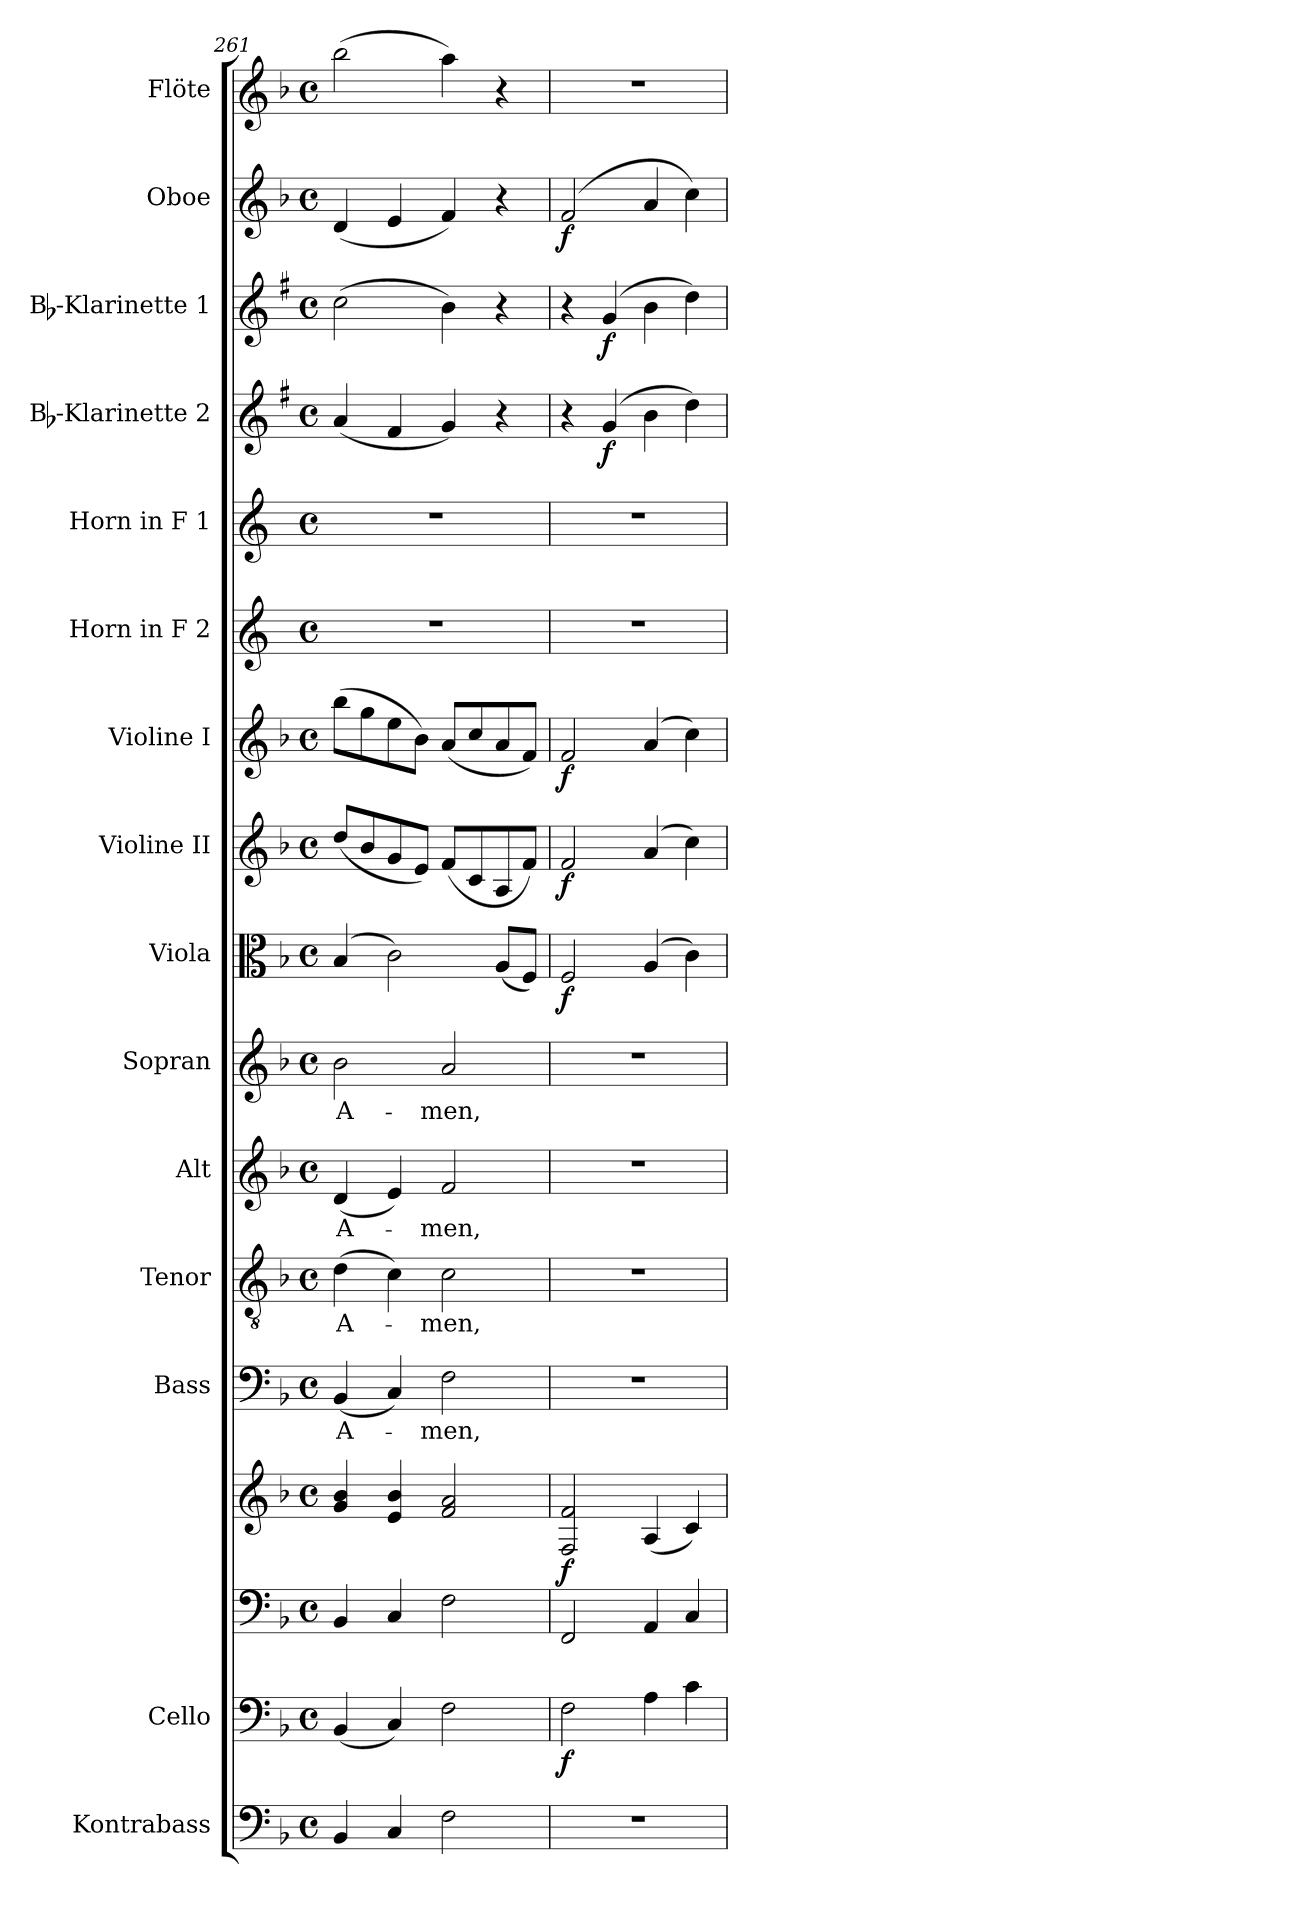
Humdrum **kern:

**kern	**kern	**dynam	**kern	**kern	**dynam	**kern	**text	**kern	**text	**kern	**text	**kern	**text	**kern	**dynam	**kern	**dynam	**kern	**dynam	**kern	**kern	**kern	**dynam	**kern	**dynam	**kern	**dynam	**kern
*part16	*part15	*part15	*part14	*part14	*part14	*part13	*part13	*part12	*part12	*part11	*part11	*part10	*part10	*part9	*part9	*part8	*part8	*part7	*part7	*part6	*part5	*part4	*part4	*part3	*part3	*part2	*part2	*part1
*staff17	*staff16	*staff16	*staff15	*staff14	*staff14/15	*staff13	*staff13	*staff12	*staff12	*staff11	*staff11	*staff10	*staff10	*staff9	*staff9	*staff8	*staff8	*staff7	*staff7	*staff6	*staff5	*staff4	*staff4	*staff3	*staff3	*staff2	*staff2	*staff1
*I"Kontrabass	*I"Cello	*	*	*	*	*I"Bass	*	*I"Tenor	*	*I"Alt	*	*I"Sopran	*	*I"Viola	*	*I"Violine II	*	*I"Violine I	*	*I"Horn in F 2	*I"Horn in F 1	*I"Bb-Klarinette 2	*	*I"Bb-Klarinette 1	*	*I"Oboe	*	*I"Flöte
*I'Kb.	*	*	*	*	*	*I'B.	*	*I'T.	*	*I'A.	*	*I'S.	*	*I'Vla.	*	*I'Vl. II	*	*I'Vl. I	*	*	*	*I'Bb Kl. 2	*	*I'Bb Kl. 1	*	*I'Ob.	*	*I'Fl.
*clefF4	*clefF4	*	*clefF4	*clefG2	*	*clefF4	*	*clefGv2	*	*clefG2	*	*clefG2	*	*clefC3	*	*clefG2	*	*clefG2	*	*clefG2	*clefG2	*clefG2	*	*clefG2	*	*clefG2	*	*clefG2
*ITrd7c12	*	*	*	*	*	*	*	*	*	*	*	*	*	*	*	*	*	*	*	*ITrd4c7	*ITrd4c7	*ITrd1c2	*	*ITrd1c2	*	*	*	*
*k[b-]	*k[b-]	*	*k[b-]	*k[b-]	*	*k[b-]	*	*k[b-]	*	*k[b-]	*	*k[b-]	*	*k[b-]	*	*k[b-]	*	*k[b-]	*	*k[b-]	*k[b-]	*k[b-]	*	*k[b-]	*	*k[b-]	*	*k[b-]
*F:	*F:	*	*F:	*F:	*	*F:	*	*F:	*	*F:	*	*F:	*	*F:	*	*F:	*	*F:	*	*F:	*F:	*F:	*	*F:	*	*F:	*	*F:
*M4/4	*M4/4	*	*M4/4	*M4/4	*	*M4/4	*	*M4/4	*	*M4/4	*	*M4/4	*	*M4/4	*	*M4/4	*	*M4/4	*	*M4/4	*M4/4	*M4/4	*	*M4/4	*	*M4/4	*	*M4/4
*met(c)	*met(c)	*	*met(c)	*met(c)	*	*met(c)	*	*met(c)	*	*met(c)	*	*met(c)	*	*met(c)	*	*met(c)	*	*met(c)	*	*met(c)	*met(c)	*met(c)	*	*met(c)	*	*met(c)	*	*met(c)
=261	=261	=261	=261	=261	=261	=261	=261	=261	=261	=261	=261	=261	=261	=261	=261	=261	=261	=261	=261	=261	=261	=261	=261	=261	=261	=261	=261	=261
!	!	!	!	!	!	!	!LO:LY:b	!	!LO:LY:b	!	!LO:LY:b	!	!LO:LY:b	!	!	!	!	!	!	!	!	!	!	!	!	!	!	!
4BBB-/	(<4BB-/	.	4BB-/	4g/ 4b-/	.	(<4BB-/	A-	(>4d\	A-	(<4d/	A-	2b-\	A-	(4B-/	.	(<8dd/L	.	(>8bb-\L	.	1r	1r	(<4g/	.	(>2b-\	.	(<4d/	.	(>2bb-\
.	.	.	.	.	.	.	.	.	.	.	.	.	.	.	.	8b-/	.	8gg\	.	.	.	.	.	.	.	.	.	.
4CC/	4C/)	.	4C/	4e/ 4b-/	.	4C/)	.	4c\)	.	4e/)	.	.	.	2c\)	.	8g/	.	8ee\	.	.	.	4e/	.	.	.	4e/	.	.
.	.	.	.	.	.	.	.	.	.	.	.	.	.	.	.	8e/J)	.	8b-\J)	.	.	.	.	.	.	.	.	.	.
!	!	!	!	!	!	!	!LO:LY:b	!	!LO:LY:b	!	!LO:LY:b	!	!LO:LY:b	!	!	!	!	!	!	!	!	!	!	!	!	!	!	!
2FF\	2F\	.	2F\	2f/ 2a/	.	2F\	-men,	2c\	-men,	2f/	-men,	2a/	-men,	.	.	(<8f/L	.	(<8a/L	.	.	.	4f/)	.	4a\)	.	4f/)	.	4aa\)
.	.	.	.	.	.	.	.	.	.	.	.	.	.	.	.	8c/	.	8cc/	.	.	.	.	.	.	.	.	.	.
.	.	.	.	.	.	.	.	.	.	.	.	.	.	(<8A/L	.	8A/	.	8a/	.	.	.	4r	.	4r	.	4r	.	4r
.	.	.	.	.	.	.	.	.	.	.	.	.	.	8F/J)	.	8f/J)	.	8f/J)	.	.	.	.	.	.	.	.	.	.
=262	=262	=262	=262	=262	=262	=262	=262	=262	=262	=262	=262	=262	=262	=262	=262	=262	=262	=262	=262	=262	=262	=262	=262	=262	=262	=262	=262	=262
!	!	!LO:DY:b	!	!	!LO:DY:b	!	!	!	!	!	!	!	!	!	!LO:DY:b	!	!LO:DY:b	!	!LO:DY:b	!	!	!	!	!	!	!	!LO:DY:b	!
1r	2F\	f	2FF/	2F/ 2f/	f	1r	.	1r	.	1r	.	1r	.	2F/	f	2f/	f	2f/	f	1r	1r	4r	.	4r	.	(2f/	f	1r
!	!	!	!	!	!	!	!	!	!	!	!	!	!	!	!	!	!	!	!	!	!	!	!LO:DY:b	!	!LO:DY:b	!	!	!
.	.	.	.	.	.	.	.	.	.	.	.	.	.	.	.	.	.	.	.	.	.	(4f/	f	(4f/	f	.	.	.
.	4A\	.	4AA/	(<4A/	.	.	.	.	.	.	.	.	.	(4A/	.	(4a/	.	(4a/	.	.	.	4a\	.	4a\	.	4a/	.	.
.	4c\	.	4C/	4c/)	.	.	.	.	.	.	.	.	.	4c\)	.	4cc\)	.	4cc\)	.	.	.	4cc\)	.	4cc\)	.	4cc\)	.	.
=	=	=	=	=	=	=	=	=	=	=	=	=	=	=	=	=	=	=	=	=	=	=	=	=	=	=	=	=
*-	*-	*-	*-	*-	*-	*-	*-	*-	*-	*-	*-	*-	*-	*-	*-	*-	*-	*-	*-	*-	*-	*-	*-	*-	*-	*-	*-	*-
